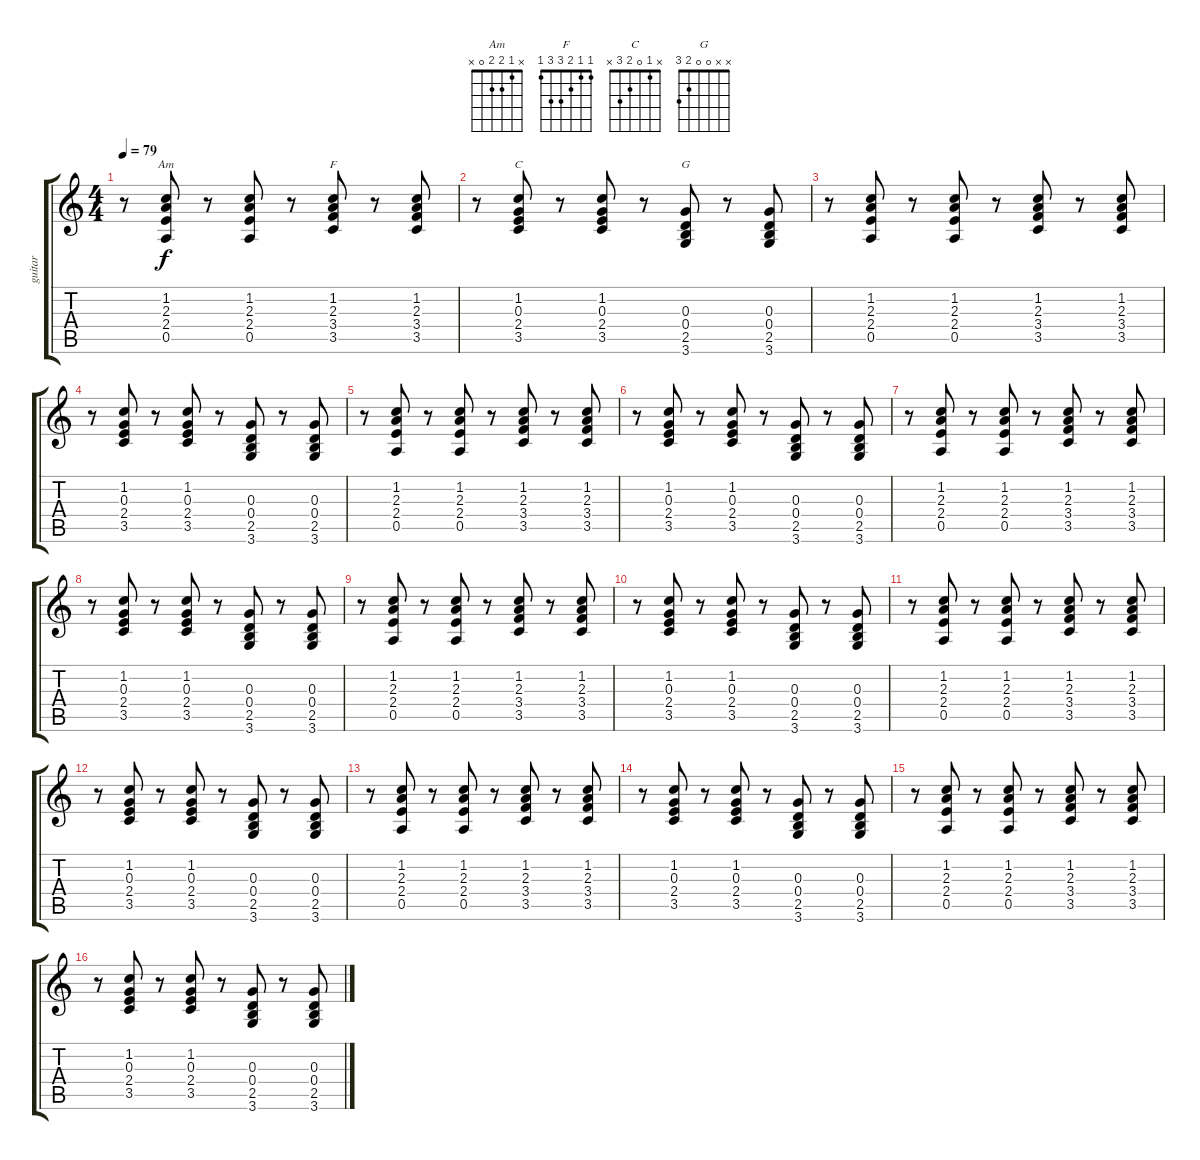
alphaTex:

\track ("guitar" "guitar") {instrument electricguitarclean}
\staff {score tabs}
\tuning (E4 B3 G3 D3 A2 E2) {hide}
\chord ("Am" x 1 2 2 0 x)
\chord ("F" 1 1 2 3 3 1)
\chord ("C" x 1 0 2 3 x)
\chord ("G" x x 0 0 2 3)
\ts (4 4)
\tempo 79
\clef g2
\ks c
r.8{dy f} (1.2 2.3 2.4 0.5).8{ch "Am"} r.8 (1.2 2.3 2.4 0.5).8 r.8 (1.2 2.3 3.4 3.5).8{ch "F"} r.8 (1.2 2.3 3.4 3.5).8 |
r.8 (1.2 0.3 2.4 3.5).8{ch "C"} r.8 (1.2 0.3 2.4 3.5).8 r.8 (0.3 0.4 2.5 3.6).8{ch "G"} r.8 (0.3 0.4 2.5 3.6).8 |
r.8 (1.2 2.3 2.4 0.5).8 r.8 (1.2 2.3 2.4 0.5).8 r.8 (1.2 2.3 3.4 3.5).8 r.8 (1.2 2.3 3.4 3.5).8 |
r.8 (1.2 0.3 2.4 3.5).8 r.8 (1.2 0.3 2.4 3.5).8 r.8 (0.3 0.4 2.5 3.6).8 r.8 (0.3 0.4 2.5 3.6).8 |
r.8 (1.2 2.3 2.4 0.5).8 r.8 (1.2 2.3 2.4 0.5).8 r.8 (1.2 2.3 3.4 3.5).8 r.8 (1.2 2.3 3.4 3.5).8 |
r.8 (1.2 0.3 2.4 3.5).8 r.8 (1.2 0.3 2.4 3.5).8 r.8 (0.3 0.4 2.5 3.6).8 r.8 (0.3 0.4 2.5 3.6).8 |
r.8 (1.2 2.3 2.4 0.5).8 r.8 (1.2 2.3 2.4 0.5).8 r.8 (1.2 2.3 3.4 3.5).8 r.8 (1.2 2.3 3.4 3.5).8 |
r.8 (1.2 0.3 2.4 3.5).8 r.8 (1.2 0.3 2.4 3.5).8 r.8 (0.3 0.4 2.5 3.6).8 r.8 (0.3 0.4 2.5 3.6).8 |
r.8 (1.2 2.3 2.4 0.5).8 r.8 (1.2 2.3 2.4 0.5).8 r.8 (1.2 2.3 3.4 3.5).8 r.8 (1.2 2.3 3.4 3.5).8 |
r.8 (1.2 0.3 2.4 3.5).8 r.8 (1.2 0.3 2.4 3.5).8 r.8 (0.3 0.4 2.5 3.6).8 r.8 (0.3 0.4 2.5 3.6).8 |
r.8 (1.2 2.3 2.4 0.5).8 r.8 (1.2 2.3 2.4 0.5).8 r.8 (1.2 2.3 3.4 3.5).8 r.8 (1.2 2.3 3.4 3.5).8 |
r.8 (1.2 0.3 2.4 3.5).8 r.8 (1.2 0.3 2.4 3.5).8 r.8 (0.3 0.4 2.5 3.6).8 r.8 (0.3 0.4 2.5 3.6).8 |
r.8 (1.2 2.3 2.4 0.5).8 r.8 (1.2 2.3 2.4 0.5).8 r.8 (1.2 2.3 3.4 3.5).8 r.8 (1.2 2.3 3.4 3.5).8 |
r.8 (1.2 0.3 2.4 3.5).8 r.8 (1.2 0.3 2.4 3.5).8 r.8 (0.3 0.4 2.5 3.6).8 r.8 (0.3 0.4 2.5 3.6).8 |
r.8 (1.2 2.3 2.4 0.5).8 r.8 (1.2 2.3 2.4 0.5).8 r.8 (1.2 2.3 3.4 3.5).8 r.8 (1.2 2.3 3.4 3.5).8 |
r.8 (1.2 0.3 2.4 3.5).8 r.8 (1.2 0.3 2.4 3.5).8 r.8 (0.3 0.4 2.5 3.6).8 r.8 (0.3 0.4 2.5 3.6).8
